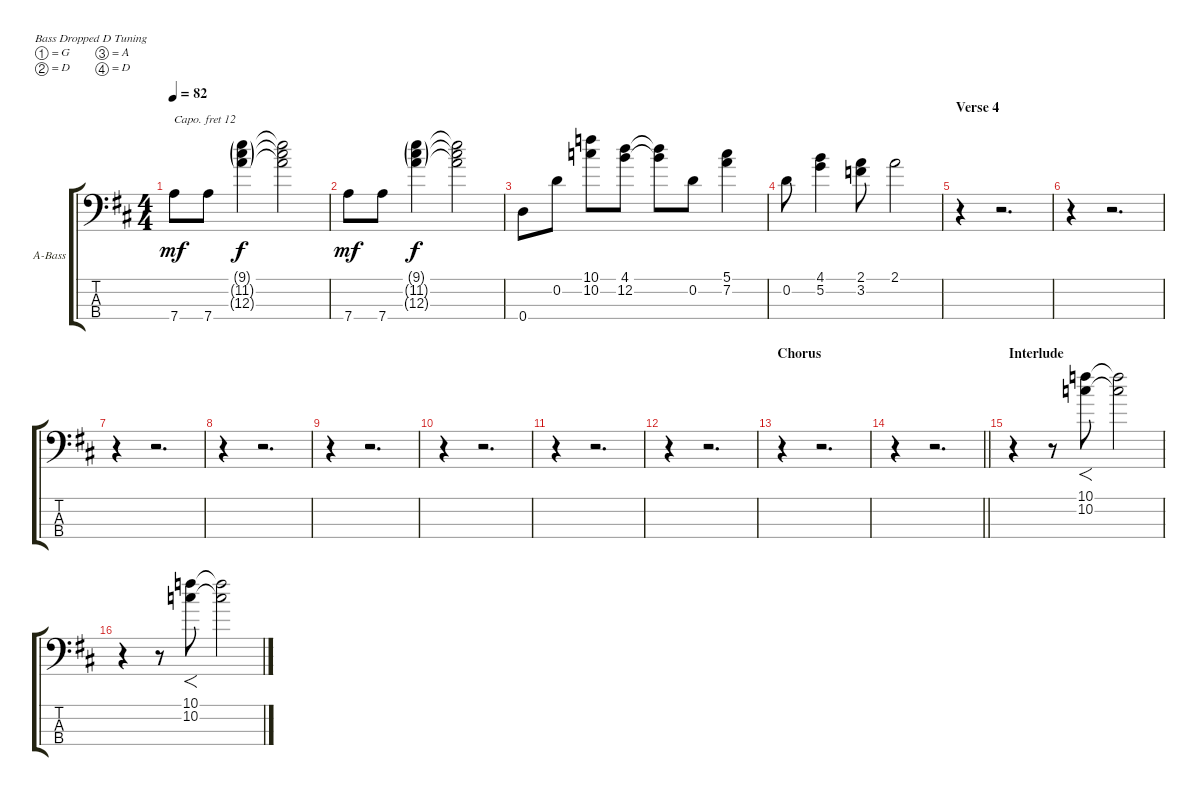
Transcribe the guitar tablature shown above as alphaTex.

\bracketExtendMode groupsimilarinstruments
\firstSystemTrackNameOrientation horizontal
\otherSystemsTrackNameOrientation horizontal
\track ("Track 2" "A-Bass") {instrument electricpiano2}
\staff {score tabs}
\capo 12
\tuning (G2 D2 A1 D1)
\displaytranspose 12
\ts (4 4)
\tempo 82
\clef f4
\ks d
7.4.8{dy mf} 7.4.8 (9.1{g} 11.2{g} 12.3{g}).4{dy f} (9.1{t} 11.2{t} 12.3{t}).2 |
7.4.8{dy mf} 7.4.8 (9.1{g} 11.2{g} 12.3{g}).4{dy f} (9.1{t} 11.2{t} 12.3{t}).2 |
0.4.8 0.2.8 (10.1 10.2).8 (4.1 12.2).8 (4.1{t} 12.2{t}).8 0.2.8 (5.1 7.2).4 |
0.2.8 (4.1 5.2).4 (2.1 3.2).8 2.1.2 |
\section ("" "Verse 4")
r.4 r.2{d} |
r.4 r.2{d} |
r.4 r.2{d} |
r.4 r.2{d} |
r.4 r.2{d} |
r.4 r.2{d} |
r.4 r.2{d} |
r.4 r.2{d} |
\section ("" "Chorus")
r.4 r.2{d} |
\barLineRight lightlight
r.4 r.2{d} |
\section ("" "Interlude")
r.4 r.8 (10.1 10.2).8{f} (10.1{t} 10.2{t}).2 |
r.4 r.8 (10.1 10.2).8{f} (10.1{t} 10.2{t}).2
